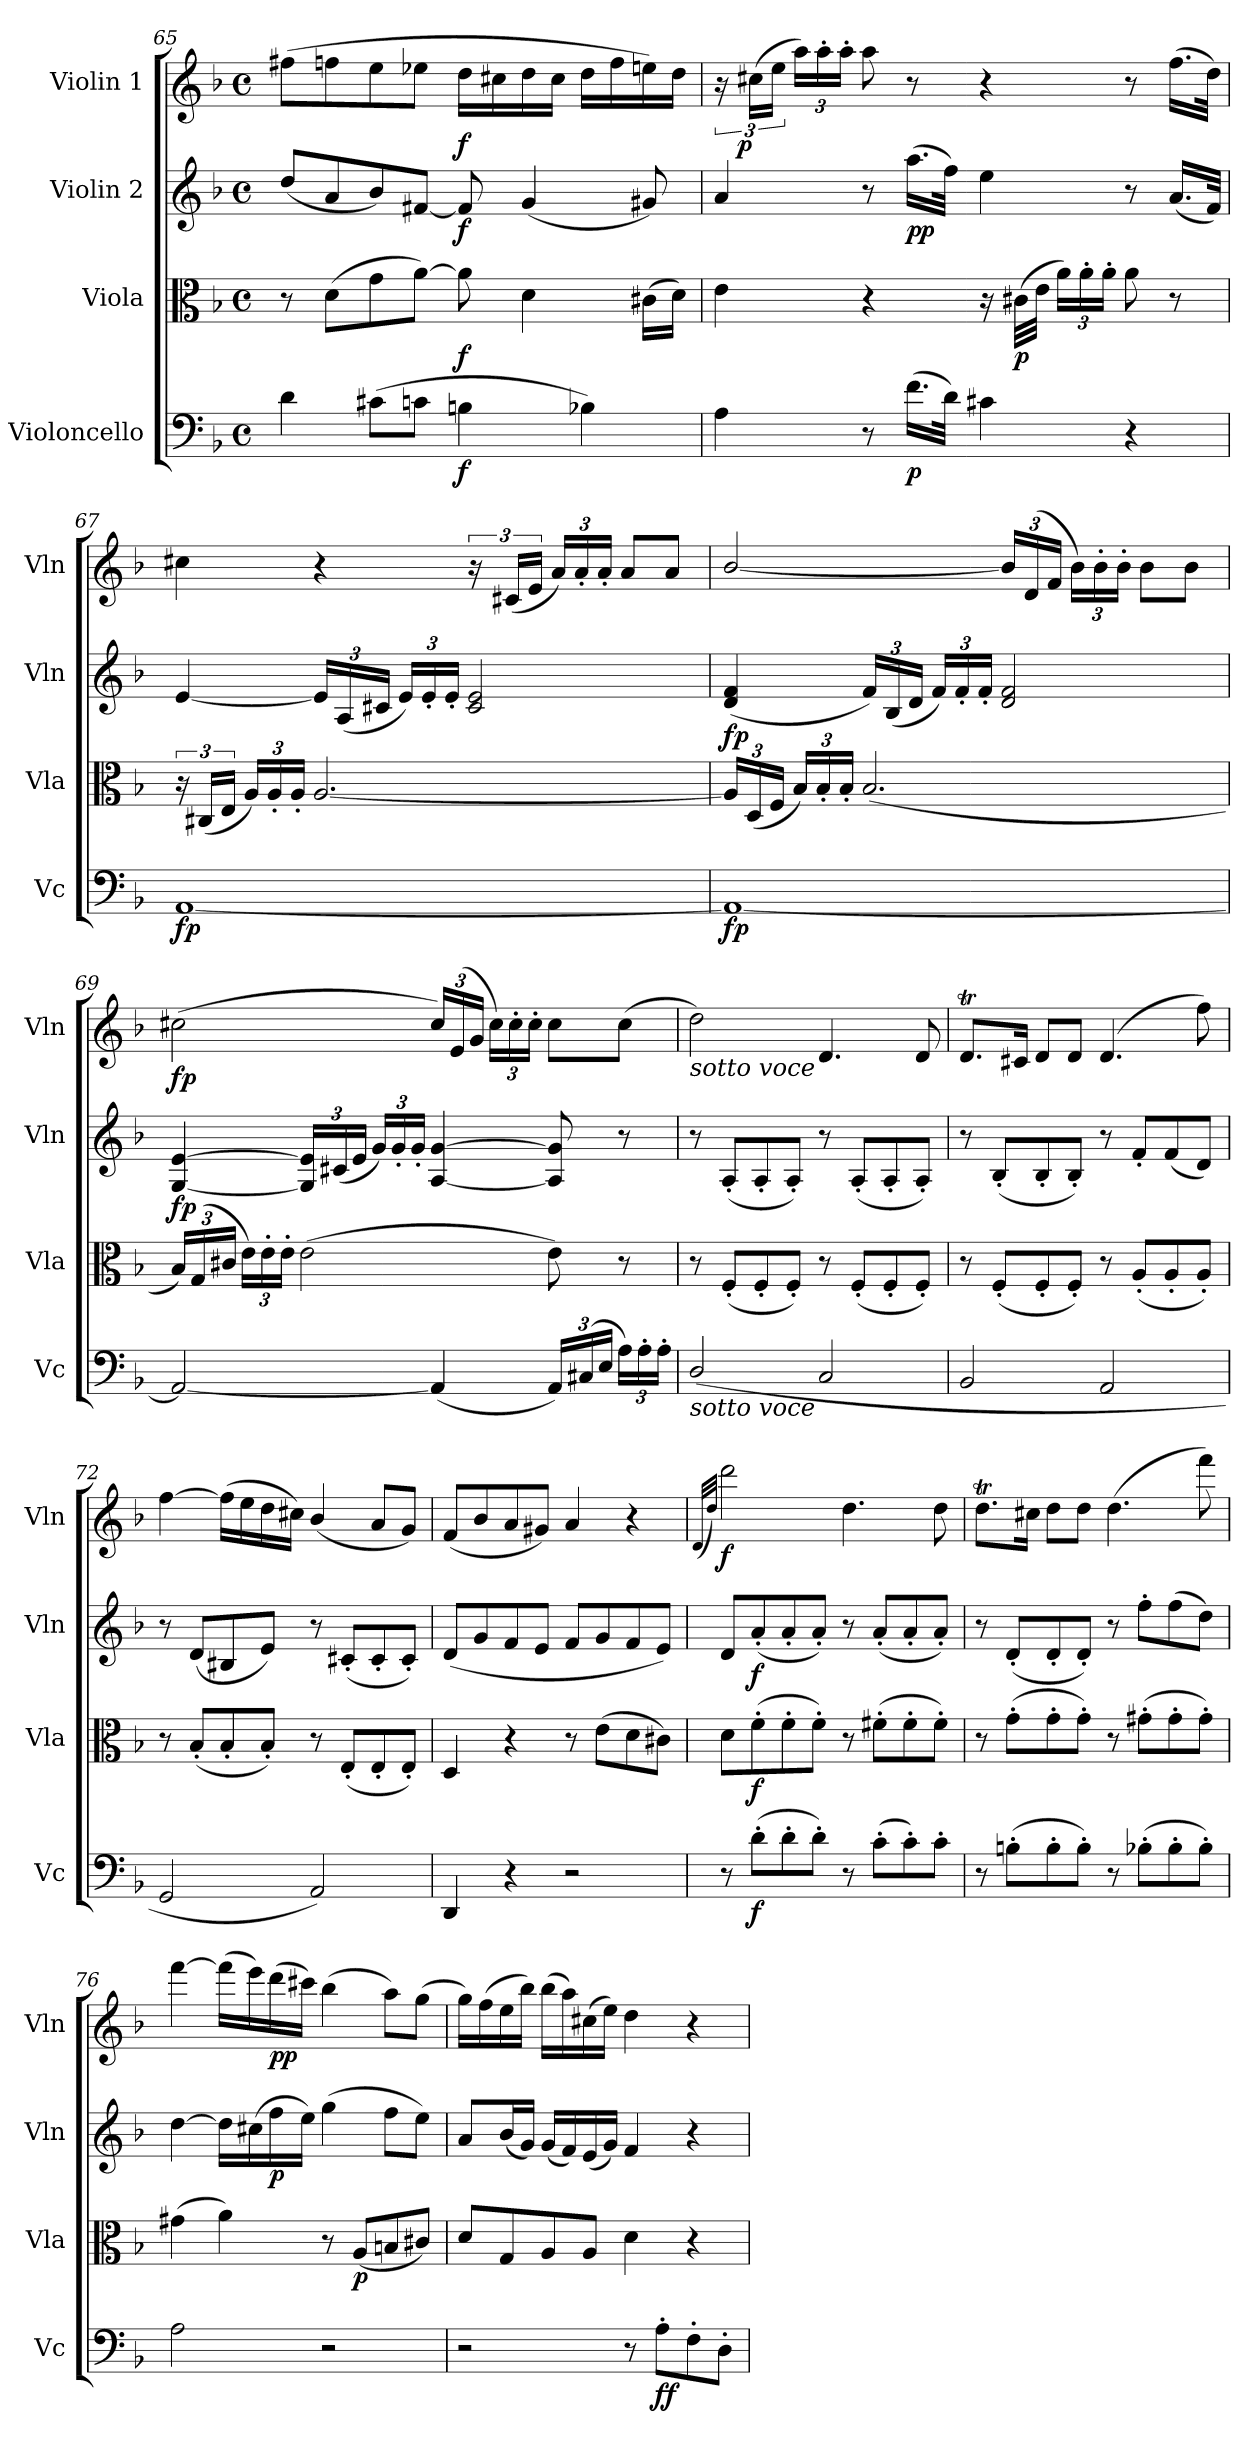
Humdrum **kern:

**kern	**dynam	**kern	**dynam	**kern	**dynam	**kern	**dynam
*part4	*part4	*part3	*part3	*part2	*part2	*part1	*part1
*staff4	*staff4	*staff3	*staff3	*staff2	*staff2	*staff1	*staff1
*I"Violoncello	*	*I"Viola	*	*I"Violin 2	*	*I"Violin 1	*
*I'Vc	*	*I'Vla	*	*I'Vln	*	*I'Vln	*
*clefF4	*	*clefC3	*	*clefG2	*	*clefG2	*
*k[b-]	*	*k[b-]	*	*k[b-]	*	*k[b-]	*
*M4/4	*	*M4/4	*	*M4/4	*	*M4/4	*
*met(c)	*	*met(c)	*	*met(c)	*	*met(c)	*
=65	=65	=65	=65	=65	=65	=65	=65
4d\	.	8r	.	(<8dd/L	.	(>8ff#X\L	.
.	.	(>8d\L	.	8a/	.	8ffn\	.
(>8c#X\L	.	8g\	.	8b-/)	.	8ee\	.
8cn\J	.	[8a\J)	.	[8f#X/J	.	8ee-X\J	.
!	!LO:DY:b	!	!LO:DY:b	!	!LO:DY:b	!	!LO:DY:b
4Bn\	f	8a\]	f	8f#/]	f	16dd\LL	f
.	.	.	.	.	.	16cc#X\	.
.	.	4d\	.	(<4g/	.	16dd\	.
.	.	.	.	.	.	16cc#\JJ	.
4B-X\)	.	.	.	.	.	16dd\LL	.
.	.	.	.	.	.	16ff\	.
.	.	(>16c#X\LL	.	8g#X/)	.	16een\)	.
.	.	16d\JJ)	.	.	.	16dd\JJ	.
=66	=66	=66	=66	=66	=66	=66	=66
4A\	.	4e\	.	4a/	.	24r	.
!	!	!	!	!	!	!	!LO:DY:b
.	.	.	.	.	.	(>24cc#X\LL	p
.	.	.	.	.	.	24ee\JJ	.
*	*	*	*	*	*	*Xbrackettup	*
.	.	.	.	.	.	24aa\LL)	.
.	.	.	.	.	.	24aa'\	.
.	.	.	.	.	.	24aa'\JJ	.
8r	.	4r	.	8r	.	8aa\	.
!	!LO:DY:b	!	!	!	!LO:DY:b	!	!
!	!	!	!	!	!LO:DY:n=1:b	!	!
(>16.f\LL	p	.	.	(>16.aa\LL	p p	8r	.
32d\JJk)	.	.	.	32ff\JJk)	.	.	.
4c#X\	.	16r	.	4ee\	.	4r	.
!	!	!	!LO:DY:b	!	!	!	!
.	.	(>32c#X\LLL	p	.	.	.	.
.	.	32e\JJJ	.	.	.	.	.
*	*	*Xbrackettup	*	*	*	*	*
.	.	24a\LL)	.	.	.	.	.
.	.	24a'\	.	.	.	.	.
.	.	24a'\JJ	.	.	.	.	.
4r	.	8a\	.	8r	.	8r	.
.	.	8r	.	(<16.a/LL	.	(>16.ff\LL	.
.	.	.	.	32f/JJk)	.	32dd\JJk)	.
!!LO:LB:g=z
=67	=67	=67	=67	=67	=67	=67	=67
*	*	*brackettup	*	*	*	*	*
!	!LO:DY:b	!	!	!	!	!	!
[1AA	fp	24r	.	[4e/	.	4cc#X\	.
.	.	(<24C#X/LL	.	.	.	.	.
.	.	24E/JJ	.	.	.	.	.
*	*	*Xbrackettup	*	*	*	*	*
.	.	24A/LL)	.	.	.	.	.
.	.	24A'/	.	.	.	.	.
.	.	24A'/JJ	.	.	.	.	.
*	*	*	*	*Xbrackettup	*	*	*
.	.	[2.A/	.	24e/LL]	.	4r	.
.	.	.	.	(<24A/	.	.	.
.	.	.	.	24c#X/JJ	.	.	.
.	.	.	.	24e/LL)	.	.	.
.	.	.	.	24e'/	.	.	.
.	.	.	.	24e'/JJ	.	.	.
*	*	*	*	*	*	*brackettup	*
.	.	.	.	2c#/ 2e/	.	24r	.
.	.	.	.	.	.	(<24c#X/LL	.
.	.	.	.	.	.	24e/JJ	.
*	*	*	*	*	*	*Xbrackettup	*
.	.	.	.	.	.	24a/LL)	.
.	.	.	.	.	.	24a'/	.
.	.	.	.	.	.	24a'/JJ	.
.	.	.	.	.	.	8a/L	.
.	.	.	.	.	.	8a/J	.
=68	=68	=68	=68	=68	=68	=68	=68
!	!LO:DY:b	!	!	!	!LO:DY:b	!	!LO:DY:b
!	!	!	!	!	!	!	!LO:DY:n=1:b
1AA_	fp	24A/LL]	.	(>4d/ 4f/	fp	[2b-/	fp fp
.	.	(<24D/	.	.	.	.	.
.	.	24F/JJ	.	.	.	.	.
.	.	24B-/LL)	.	.	.	.	.
.	.	24B-'/	.	.	.	.	.
.	.	24B-'/JJ	.	.	.	.	.
.	.	(<2.B-/	.	24f/LL)	.	.	.
.	.	.	.	(<24B-/	.	.	.
.	.	.	.	24d/JJ	.	.	.
.	.	.	.	24f/LL)	.	.	.
.	.	.	.	24f'/	.	.	.
.	.	.	.	24f'/JJ	.	.	.
.	.	.	.	2d/ 2f/	.	24b-/LL]	.
.	.	.	.	.	.	(<24d/	.
.	.	.	.	.	.	24f/JJ	.
.	.	.	.	.	.	24b-\LL)	.
.	.	.	.	.	.	24b-'\	.
.	.	.	.	.	.	24b-'\JJ	.
.	.	.	.	.	.	8b-\L	.
.	.	.	.	.	.	8b-\J	.
=69	=69	=69	=69	=69	=69	=69	=69
!	!LO:DY:b	!	!	!	!	!	!
!	!LO:DY:n=1:b	!	!	!	!LO:DY:b	!	!LO:DY:b
2AA/_	fp fp	24B-/LL)	.	[4G/ [4e/	fp	(>2cc#X\	fp
.	.	(<24G/	.	.	.	.	.
.	.	24c#X/JJ	.	.	.	.	.
.	.	24e\LL)	.	.	.	.	.
.	.	24e'\	.	.	.	.	.
.	.	24e'\JJ	.	.	.	.	.
.	.	(>2e\	.	24G/] 24e/]LL	.	.	.
.	.	.	.	(<24c#X/	.	.	.
.	.	.	.	24e/JJ	.	.	.
.	.	.	.	24g/LL)	.	.	.
.	.	.	.	24g'/	.	.	.
.	.	.	.	24g'/JJ	.	.	.
(<4AA/]	.	.	.	[4A/ [4g/	.	24cc#/LL)	.
.	.	.	.	.	.	(>24e/	.
.	.	.	.	.	.	24g/JJ	.
.	.	.	.	.	.	24cc#\LL)	.
.	.	.	.	.	.	24cc#'\	.
.	.	.	.	.	.	24cc#'\JJ	.
*Xbrackettup	*	*	*	*	*	*	*
24AA/LL)	.	8e\)	.	8A/] 8g/]	.	8cc#\L	.
(<24C#X/	.	.	.	.	.	.	.
24E/JJ	.	.	.	.	.	.	.
24A\LL)	.	8r	.	8r	.	(>8cc#\J	.
24A'\	.	.	.	.	.	.	.
24A'\JJ	.	.	.	.	.	.	.
!!LO:PB:g=z
=70	=70	=70	=70	=70	=70	=70	=70
!	!	!	!	!	!	!LO:TX:b:i:t=sotto voce	!
!LO:TX:b:i:t=sotto voce	!	!	!	!	!	!	!
(<2D/	.	8r	.	8r	.	2dd\)	.
.	.	(<8F'/L	.	(<8A'/L	.	.	.
.	.	8F'/	.	8A'/	.	.	.
.	.	8F'/J)	.	8A'/J)	.	.	.
2C/	.	8r	.	8r	.	4.d/	.
.	.	(<8F'/L	.	(<8A'/L	.	.	.
.	.	8F'/	.	8A'/	.	.	.
.	.	8F'/J)	.	8A'/J)	.	8d/	.
=71	=71	=71	=71	=71	=71	=71	=71
2BB-/	.	8r	.	8r	.	8.dT/L	.
.	.	(<8F'/L	.	(<8B-'/L	.	.	.
.	.	.	.	.	.	16c#X/Jk	.
.	.	8F'/	.	8B-'/	.	8d/L	.
.	.	8F'/J)	.	8B-'/J)	.	8d/J	.
2AA/	.	8r	.	8r	.	(>4.d/	.
.	.	(<8A'/L	.	8f'/L	.	.	.
.	.	8A'/	.	(<8f/	.	.	.
.	.	8A'/J)	.	8d/J)	.	8ff\)	.
=72	=72	=72	=72	=72	=72	=72	=72
2GG/	.	8r	.	8r	.	[4ff\	.
.	.	(<8B-'/L	.	(<8d/L	.	.	.
.	.	8B-'/	.	8B#X/	.	(>16ff\LL]	.
.	.	.	.	.	.	16ee\	.
.	.	8B-'/J)	.	8e/J)	.	16dd\	.
.	.	.	.	.	.	16cc#X\JJ)	.
2AA/)	.	8r	.	8r	.	(<4b-/	.
.	.	(<8E'/L	.	(<8c#X'/L	.	.	.
.	.	8E'/	.	8c#'/	.	8a/L	.
.	.	8E'/J)	.	8c#'/J)	.	8g/J)	.
=73	=73	=73	=73	=73	=73	=73	=73
4DD/	.	4D/	.	(<8d/L	.	(<8f/L	.
.	.	.	.	8g/	.	8b-/	.
4r	.	4r	.	8f/	.	8a/	.
.	.	.	.	8e/J	.	8g#X/J)	.
2r	.	8r	.	8f/L	.	4a/	.
.	.	(>8e\L	.	8g/	.	.	.
.	.	8d\	.	8f/	.	4r	.
.	.	8c#X\J)	.	8e/J)	.	.	.
=74	=74	=74	=74	=74	=74	=74	=74
.	.	.	.	.	.	(<32qd!/LLL	.
.	.	.	.	.	.	32qdd!/JJJ)	.
!	!	!	!	!	!	!	!LO:DY:b
8r	.	8d\L	.	8d/L	.	2ddd\	f
!	!LO:DY:b	!	!LO:DY:b	!	!LO:DY:b	!	!
(>8d'\L	f	(>8f'\	f	(<8a'/	f	.	.
8d'\	.	8f'\	.	8a'/	.	.	.
8d'\J)	.	8f'\J)	.	8a'/J)	.	.	.
8r	.	8r	.	8r	.	4.dd\	.
(>8c'\L	.	(>8f#X'\L	.	(<8a'/L	.	.	.
8c'\)	.	8f#'\	.	8a'/	.	.	.
8c'\J	.	8f#'\J)	.	8a'/J)	.	8dd\	.
=75	=75	=75	=75	=75	=75	=75	=75
8r	.	8r	.	8r	.	8.ddT\L	.
(>8Bn'\L	.	(>8g'\L	.	(<8d'/L	.	.	.
.	.	.	.	.	.	16cc#X\Jk	.
8B'\	.	8g'\	.	8d'/	.	8dd\L	.
8B'\J)	.	8g'\J)	.	8d'/J)	.	8dd\J	.
8r	.	8r	.	8r	.	(>4.dd\	.
(>8B-X'\L	.	(>8g#X'\L	.	8ff'\L	.	.	.
8B-'\	.	8g#'\	.	(>8ff\	.	.	.
8B-'\J)	.	8g#'\J)	.	8dd\J)	.	8fff\)	.
=76	=76	=76	=76	=76	=76	=76	=76
2A\	.	(>4g#X\	.	[4dd\	.	[4fff\	.
.	.	4a\)	.	16dd\LL]	.	(>16fff\LL]	.
.	.	.	.	(>16cc#X\	.	16eee\)	.
!	!	!	!	!	!LO:DY:b	!	!LO:DY:b
!	!	!	!	!	!	!	!LO:DY:n=1:b
.	.	.	.	16ff\	p	(>16ddd\	p p
.	.	.	.	16ee\JJ)	.	16ccc#X\JJ)	.
2r	.	8r	.	(>4gg\	.	(>4bb-\	.
!	!	!	!LO:DY:b	!	!	!	!
.	.	(<8A/L	p	.	.	.	.
.	.	8Bn/	.	8ff\L	.	8aa\L)	.
.	.	8c#X/J)	.	8ee\J)	.	(>8gg\J	.
!!LO:LB:g=z
=77	=77	=77	=77	=77	=77	=77	=77
2r	.	8d/L	.	8a/L	.	16gg\LL)	.
.	.	.	.	.	.	(>16ff\	.
.	.	8G/	.	(<16b-/L	.	16ee\	.
.	.	.	.	16g/JJ)	.	16bb-\JJ)	.
.	.	8A/	.	(<16g/LL	.	(>16bb-\LL	.
.	.	.	.	16f/)	.	16aa\)	.
.	.	8A/J	.	(<16e/	.	(>16cc#X\	.
.	.	.	.	16g/JJ)	.	16ee\JJ)	.
8r	.	4d\	.	4f/	.	4dd\	.
!	!LO:DY:b	!	!	!	!	!	!
!	!LO:DY:n=1:b	!	!	!	!	!	!
8A'\L	f f	.	.	.	.	.	.
8F'\	.	4r	.	4r	.	4r	.
8D'\J	.	.	.	.	.	.	.
=	=	=	=	=	=	=	=
*-	*-	*-	*-	*-	*-	*-	*-
